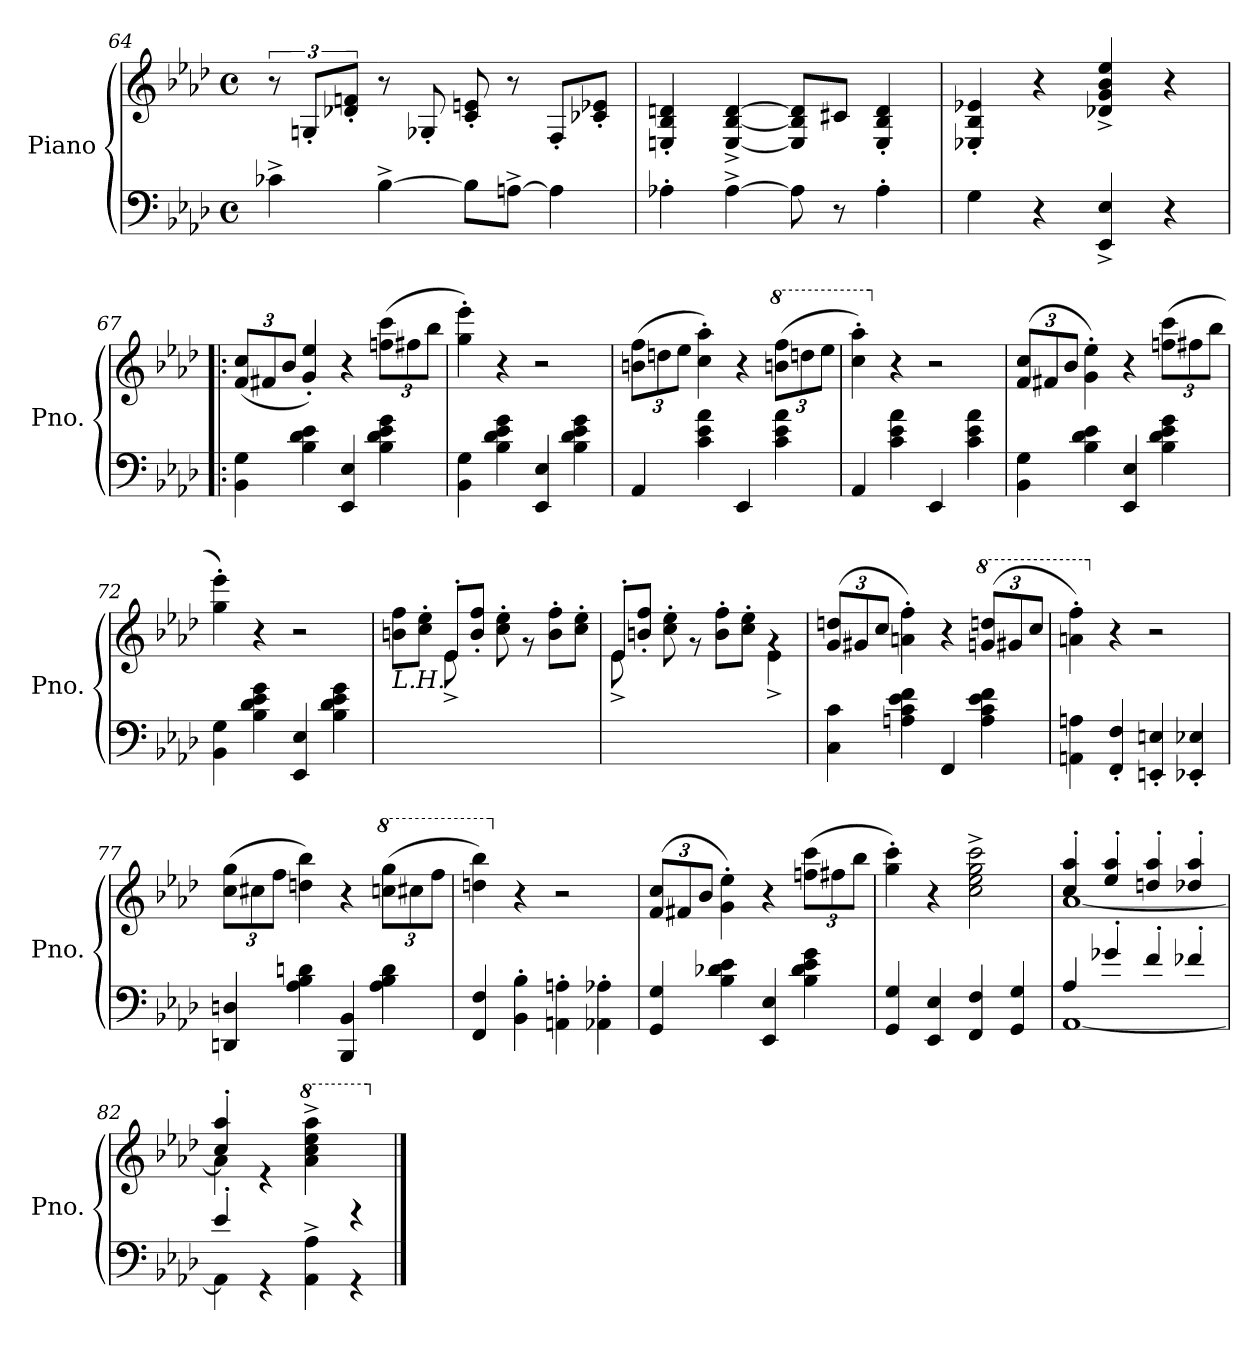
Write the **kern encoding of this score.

**kern	**kern
*part1	*part1
*staff2	*staff1
*I"Piano	*
*I'Pno.	*
*clefF4	*clefG2
*k[b-e-a-d-]	*k[b-e-a-d-]
*M4/4	*M4/4
*met(c)	*met(c)
=64	=64
4c-X^\	12r
.	12Gn'/L
.	12d-X/' 12fn/'J
[4B-^\	8r
.	8G-X'/
8B-\L]	8c/' 8en/'
[8An^\J	8r
4A\]	8F'/L
.	8c-X/' 8e-X/'J
!!LO:LB:g=z
=65	=65
4A-X'\	4En/' 4B-/' 4dn/'
[4A-^\	[4E/^ [4B-/^ [4d/^
8A-\]	8E/] 8B-/] 8d/]L
8r	8c#X/J
4A-'\	4E/' 4B-/' 4d/'
=66	=66
4G\	4E-X/' 4B-/' 4e-X/'
4r	4r
4EE-/^ 4E-/^	4d-X/^ 4g/^ 4b-/^ 4ee-/^
4r	4r
=67!|:	=67!|:
*	*Xbrackettup
4BB-\ 4G\	(>12f/ 12cc/L
.	12f#X/
.	12b-/J
4B-\ 4d-\ 4e-\	4g/' 4ee-/')
4EE-/ 4E-/	4r
4B-\ 4d-\ 4e-\ 4g\	(>12ffn\ 12ccc\L
.	12ff#X\
.	12bb-\J
=68	=68
4BB-\ 4G\	4gg\' 4eee-\')
4B-\ 4d-\ 4e-\ 4g\	4r
4EE-/ 4E-/	2r
4B-\ 4d-\ 4e-\ 4g\	.
=69	=69
4AA-/	(>12bn\ 12ff\L
.	12ddn\
.	12ee-\J
4c\ 4e-\ 4a-\	4cc\' 4aa-\')
4EE-/	4r
*	*8va
4c\ 4e-\ 4a-\	(>12bbn\ 12fff\L
.	12dddn\
.	12eee-\J
!!LO:PB:g=z
=70	=70
4AA-/	4ccc\' 4aaa-\')
*	*X8va
4c\ 4e-\ 4a-\	4r
4EE-/	2r
4c\ 4e-\ 4a-\	.
=71	=71
4BB-\ 4G\	(>12f/ 12cc/L
.	12f#X/
.	12b-/J
4B-\ 4d-\ 4e-\	4g\' 4ee-\')
4EE-/ 4E-/	4r
4B-\ 4d-\ 4e-\ 4g\	(>12ffn\ 12ccc\L
.	12ff#X\
.	12bb-\J
=72	=72
4BB-\ 4G\	4gg\' 4eee-\')
4B-\ 4d-\ 4e-\ 4g\	4r
4EE-/ 4E-/	2r
4B-\ 4d-\ 4e-\ 4g\	.
=73	=73
*	*^
!	!LO:TX:b:i:t=L.H.	!
1ryy	8bn\ 8ff\L	4ryy
.	8cc\' 8ee-\'J	.
.	8e-'/L	8e-^\
.	8b/' 8ff/'J	2ryy
.	8cc\' 8ee-\'	.
.	8rg	.
.	8b\' 8ff\'L	.
.	8cc\' 8ee-\'J	8ryy
=74	=74	=74
1ryy	8e-'/L	8e-^\
.	8bn/' 8ff/'J	8ryy
*	*v	*v
.	8cc\' 8ee-\'
.	8rg
.	8b\' 8ff\'L
.	8cc\' 8ee-\'J
*	*^
.	4rg	4e-^\
*	*v	*v
!!LO:LB:g=z
=75	=75
4C\ 4c\	(>12g/ 12ddn/L
.	12g#X/
.	12cc/J
4An\ 4c\ 4e-\ 4f\	4an\' 4ff\')
4FF/	4r
*	*8va
4A\ 4c\ 4e-\ 4f\	(>12gg/ 12dddn/L
.	12gg#X/
.	12ccc/J
=76	=76
4AAn\ 4An\	4aan\' 4fff\')
*	*X8va
4FF/' 4F/'	4r
4EEn/' 4En/'	2r
4EE-X/' 4E-X/'	.
=77	=77
4DDn/ 4Dn/	(>12cc\ 12gg\L
.	12cc#X\
.	12ff\J
4A-\ 4B-\ 4dn\	4ddn\ 4bb-\)
4BBB-/ 4BB-/	4r
*	*8va
4A-\ 4B-\ 4d\	(>12ccc\ 12ggg\L
.	12ccc#X\
.	12fff\J
=78	=78
4FF/ 4F/	4dddn\ 4bbb-\)
*	*X8va
4BB-\' 4B-\'	4r
4AAn\' 4An\'	2r
4AA-X\' 4A-X\'	.
!!LO:LB:g=z
=79	=79
4GG/ 4G/	(>12f/ 12cc/L
.	12f#X/
.	12b-/J
4B-\ 4d-X\ 4e-\	4g\' 4ee-\')
4EE-/ 4E-/	4r
4B-\ 4d-\ 4e-\ 4g\	(>12ffn\ 12ccc\L
.	12ff#X\
.	12bb-\J
=80	=80
4GG/ 4G/	4gg\' 4ccc\')
4EE-/ 4E-/	4r
4FF/ 4F/	2cc\^ 2ee-\^ 2gg\^ 2ccc\^
4GG/ 4G/	.
=81	=81
*^	*^
4A-/	[1AA-	4cc/' 4aa-/'	[1a-
4g-X'/	.	4ee-/' 4aa-/'	.
4f'/	.	4ddn/' 4aa-/'	.
4f-X'/	.	4dd-X/' 4aa-/'	.
=82	=82	=82	=82
4e-'/	4AA-\]	4cc/' 4aa-/'	4a-\]
4rGG	2.ryy	4re	2.ryy
*	*	*8va	*
4AA-\^ 4A-\^	.	4aa-\^ 4ccc\^ 4eee-\^ 4aaa-\^	.
4rGG	.	4re	.
*v	*v	*	*
*	*v	*v
*	*X8va
==	==
*-	*-
